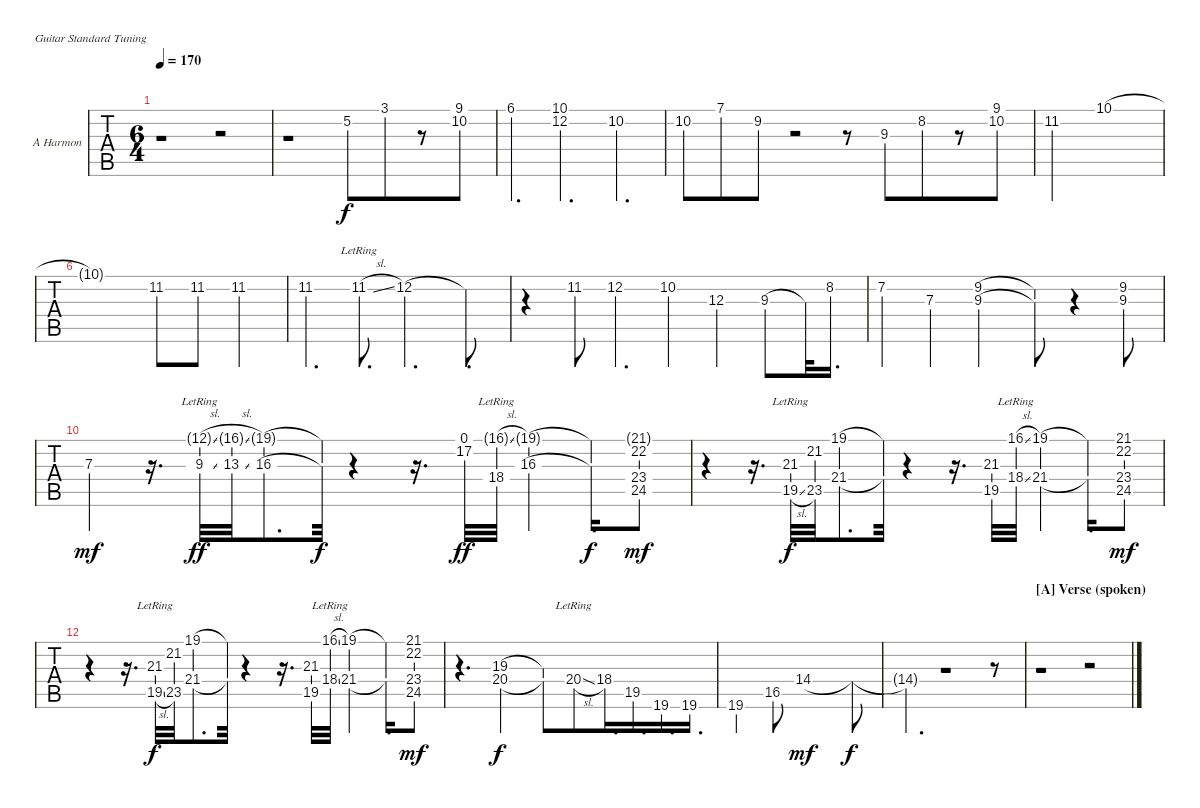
\bracketExtendMode nobrackets
\firstSystemTrackNameOrientation horizontal
\otherSystemsTrackNameOrientation horizontal
\defaultBarNumberDisplay FirstOfSystem
\track ("Harmonica Key of A" "A Harmon") {instrument harmonica}
\staff {tabs}
\tuning (E4 B3 G3 D3 A2 E2)
\displaytranspose 12
\ts (6 4)
\beaming (8 6 6)
\tempo 170
\clef g2
\scale
0.356164
\ks c
r.1{dy f instrument harmonica} r.2 |
\scale
0.321918 r.1 5.2.8{lyrics (0 "") lyrics (1 "") lyrics (2 "") lyrics (3 "") lyrics (4 "")} 3.1.8{lyrics (0 "") lyrics (1 "") lyrics (2 "") lyrics (3 "") lyrics (4 "")} r.8 (9.1 10.2).8{lyrics (0 "") lyrics (1 "") lyrics (2 "") lyrics (3 "") lyrics (4 "")} |
\scale
0.321918 6.1.4{d lyrics (0 "") lyrics (1 "") lyrics (2 "") lyrics (3 "") lyrics (4 "")} (10.1 12.2).2{d} 10.2.4{d} |
\scale
0.449074 10.2.8 7.1.8 9.2.8 r.2 r.8 9.3.8 8.2.8 r.8 (9.1 10.2).8 |
\scale
0.247685 11.2.2 10.1.1 |
\scale
0.303241 10.1{t}.1 11.2.8 11.2.8 11.2.4 |
\scale
0.281536 11.2.4{d} 11.2{sl lr}.8{d} 12.2.2{d} 12.2{t}.8{d} |
\scale
0.418647 r.4 11.2.8 12.2.4{d} 10.2.4 12.3.4 9.3.8 9.3{t}.32 8.2.16{d} |
\scale
0.299817 7.2.4 7.3.4 (9.2 9.3).2 (9.2{t} 9.3{t}).8 r.4 (9.2 9.3).8 |
7.3.4{dy mf} r.16{d} (12.1{sl g lr} 9.3{sl lr}).32{dy ff} (16.1{sl g lr} 13.3{sl lr}).32 (19.1{g} 16.3).8{d} (19.1{t} 16.3{t}).32{dy f} r.4 r.16{d} (0.1 17.2).32{dy ff} (16.1{sl g lr} 18.4).32 (19.1{g} 16.3).4 (19.1{t} 16.3{t}).16{d dy f} (21.1{g} 22.2 23.4{ac} 24.5).8{dy mf} |
r.4 r.16{d} (21.3 19.5{sl lr}).32{dy f} (21.2 23.5).32 (19.1 21.4).8{d} (19.1{t} 21.4{t}).32 r.4 r.16{d} (21.3 19.5).32 (16.1{sl lr} 18.4{sl lr}).32 (19.1 21.4).4 (19.1{t} 21.4{t}).16{d} (21.1 22.2 23.4{ac} 24.5).8{dy mf} |
r.4 r.16{d} (21.3 19.5{sl lr}).32{dy f} (21.2 23.5).32 (19.1 21.4).8{d} (19.1{t} 21.4{t}).32 r.4 r.16{d} (21.3 19.5).32 (16.1{sl lr} 18.4{sl lr}).32 (19.1 21.4).4 (19.1{t} 21.4{t}).16{d} (21.1 22.2 23.4{ac} 24.5).8{dy mf} |
r.4{d} (19.3 20.4).2{dy f} (19.3{t} 20.4{t}).8 20.4{sl lr}.8 18.4.16{d} 19.5.16{d} 19.6.16{d} 19.6.16{d} |
19.6.4 16.5.8 14.4.1{dy mf} 14.4{t}.8{dy f} |
14.4{t}.4{d} r.1 r.8 |
\section ("A" "Verse (spoken)")
r.1 r.2
